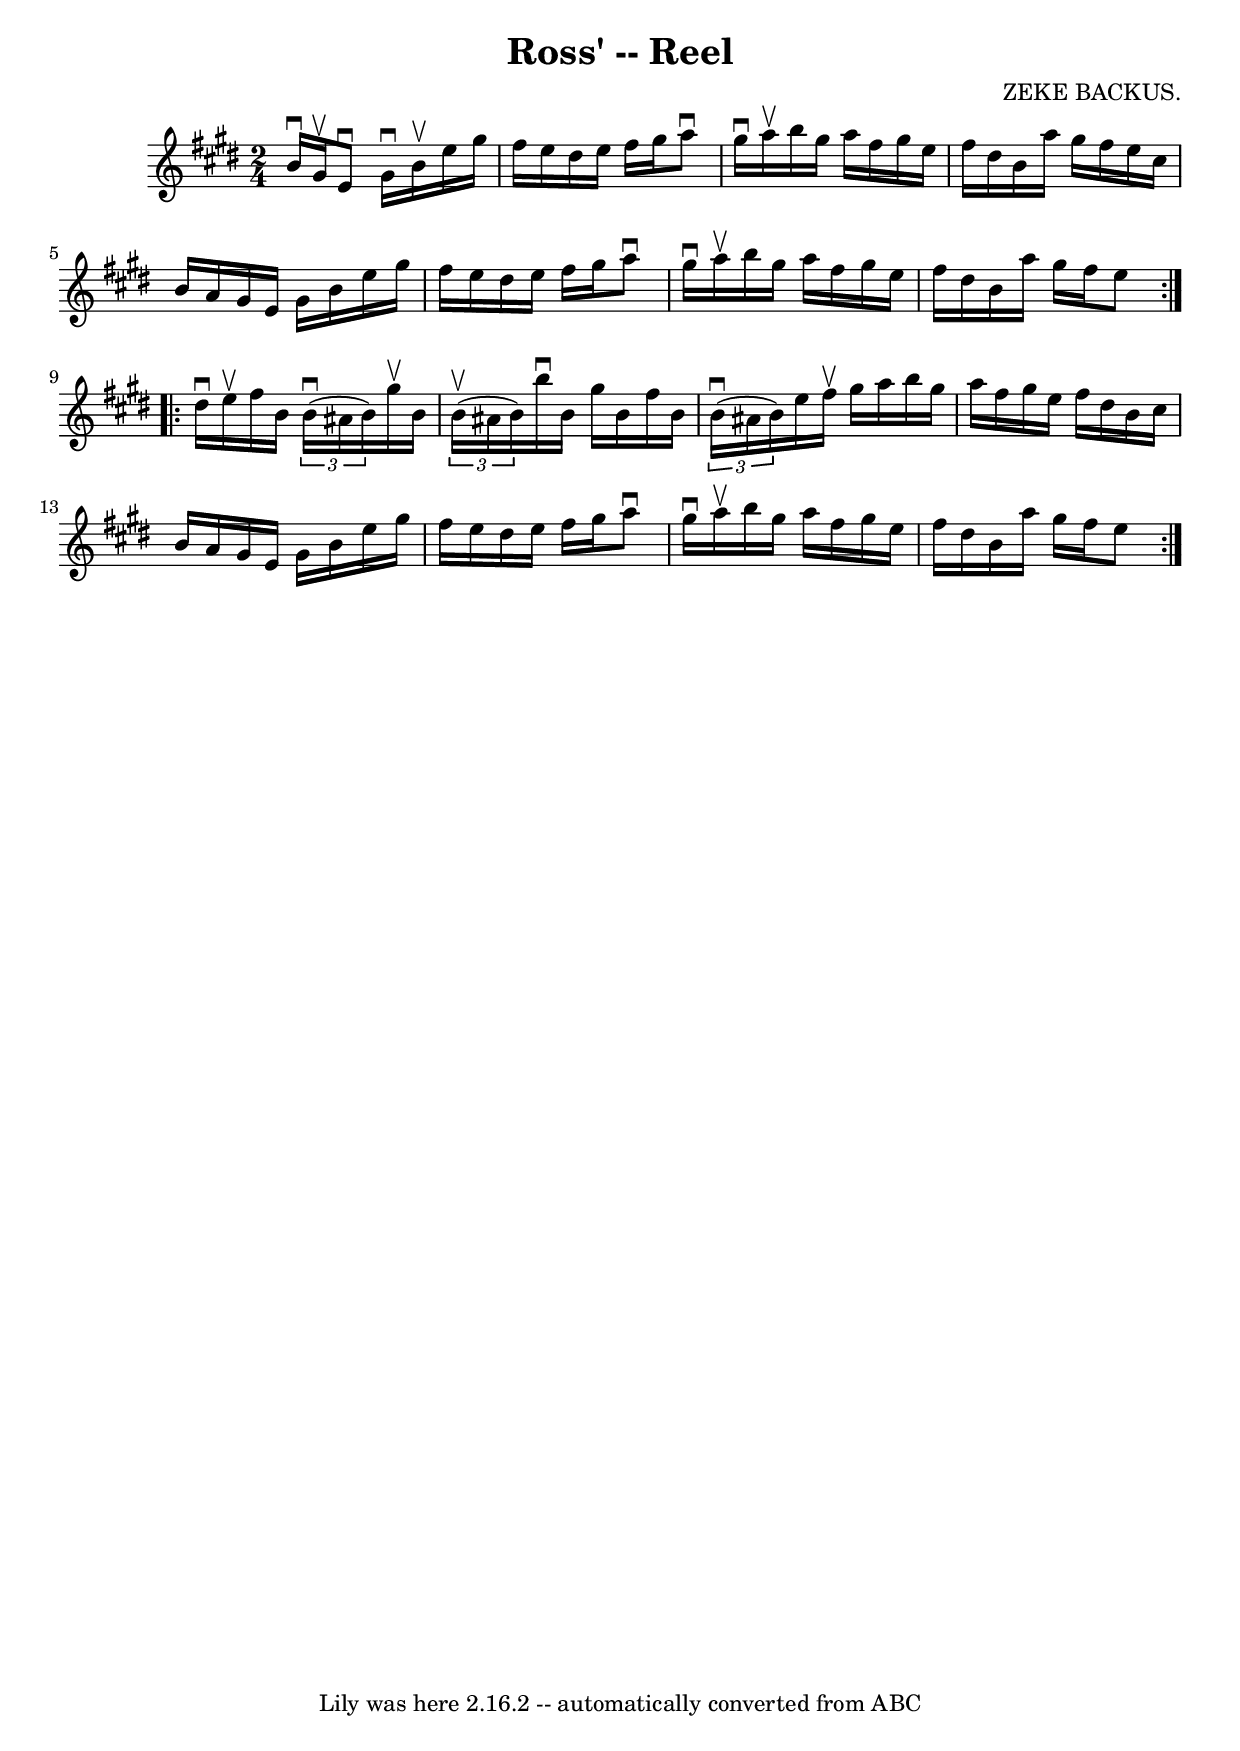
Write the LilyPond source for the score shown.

\version "2.16.2"
\include "Mammoth.ily"
\header {
  %% book = "Ryan's Mammoth Collection"
  composer = "ZEKE BACKUS."
  crossRefNumber = "1"
  footnotes = "\\\\317"
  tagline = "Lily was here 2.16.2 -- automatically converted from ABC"
  title = "Ross' -- Reel"

}
voicedefault =  {



  \repeat volta 2 {

    \time 2/4 
    \key e \major
    b'16^\downbow gis'16^\upbow |
    e'8 
    ^\downbow gis'16^\downbow b'16^\upbow e''16 gis''16 fis''16    
    e''16    |
    dis''16 e''16 fis''16 gis''16 a''8^\downbow   
    gis''16^\downbow a''16^\upbow   |
    b''16 gis''16 a''16    
    fis''16 gis''16 e''16 fis''16 dis''16    |
    b'16 a''16   
    gis''16 fis''16 e''16 cis''16 b'16 a'16    |
    gis'16  
    e'16 gis'16 b'16 e''16 gis''16 fis''16 e''16    |
    
    dis''16 e''16 fis''16 gis''16 a''8^\downbow gis''16^\downbow   
    a''16^\upbow   |
    b''16 gis''16 a''16 fis''16 gis''16    
    e''16 fis''16 dis''16    |
    b'16 a''16 gis''16 fis''16   
    e''8  
  }     
  \repeat volta 2 {
    dis''16^\downbow e''16^\upbow |
    
    fis''16 b'16    \times 2/3 { b'16^\downbow(ais'16 b'16) 
			       }   
    gis''16^\upbow b'16    \times 2/3 { b'16^\upbow(ais'16 b'16) 
				      }   
    |
    b''16^\downbow b'16 gis''16 b'16 fis''16 b'16    
    \times 2/3 { b'16^\downbow(ais'16 b'16) 
	       }   |
    e''16    
    fis''16^\upbow gis''16 a''16 b''16 gis''16 a''16 fis''16    
    |
    gis''16 e''16 fis''16 dis''16 b'16 cis''16 b'16  
    a'16    |
    gis'16 e'16 gis'16 b'16 e''16 gis''16    
    fis''16 e''16    |
    dis''16 e''16 fis''16 gis''16 a''8 
    ^\downbow gis''16^\downbow a''16^\upbow   |
    b''16 gis''16    
    a''16 fis''16 gis''16 e''16 fis''16 dis''16    |
    b'16   
    a''16 gis''16 fis''16 e''8  
  }   

}

\score{
  <<

    \context Staff="default"
    {
      \voicedefault 
      
    }

  >>
  \layout {
    
  }
  \midi {
  }

}
